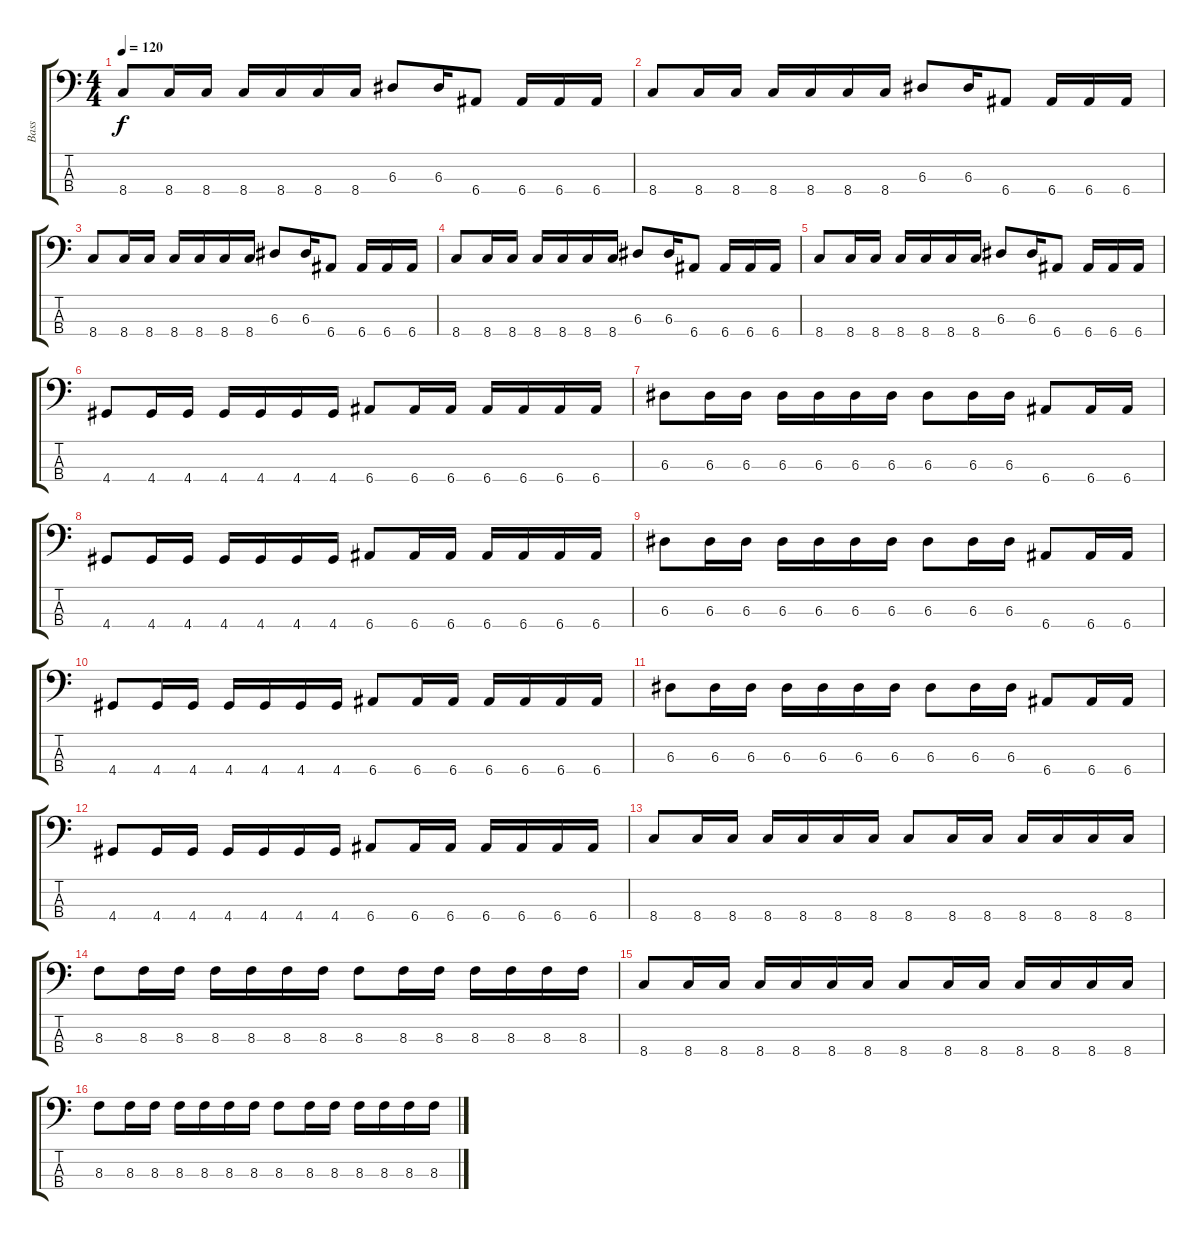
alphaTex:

\track ("Bass" "Bass") {instrument electricbasspick}
\staff {score tabs}
\tuning (G2 D2 A1 E1) {hide}
\ts (4 4)
\tempo 120
\clef f4
\ks c
8.4.8{dy f} 8.4.16 8.4.16 8.4.16 8.4.16 8.4.16 8.4.16 6.3.8 6.3.16 6.4.8 6.4.16 6.4.16 6.4.16 |
8.4.8 8.4.16 8.4.16 8.4.16 8.4.16 8.4.16 8.4.16 6.3.8 6.3.16 6.4.8 6.4.16 6.4.16 6.4.16 |
8.4.8 8.4.16 8.4.16 8.4.16 8.4.16 8.4.16 8.4.16 6.3.8 6.3.16 6.4.8 6.4.16 6.4.16 6.4.16 |
8.4.8 8.4.16 8.4.16 8.4.16 8.4.16 8.4.16 8.4.16 6.3.8 6.3.16 6.4.8 6.4.16 6.4.16 6.4.16 |
8.4.8 8.4.16 8.4.16 8.4.16 8.4.16 8.4.16 8.4.16 6.3.8 6.3.16 6.4.8 6.4.16 6.4.16 6.4.16 |
4.4.8 4.4.16 4.4.16 4.4.16 4.4.16 4.4.16 4.4.16 6.4.8 6.4.16 6.4.16 6.4.16 6.4.16 6.4.16 6.4.16 |
6.3.8 6.3.16 6.3.16 6.3.16 6.3.16 6.3.16 6.3.16 6.3.8 6.3.16 6.3.16 6.4.8 6.4.16 6.4.16 |
4.4.8 4.4.16 4.4.16 4.4.16 4.4.16 4.4.16 4.4.16 6.4.8 6.4.16 6.4.16 6.4.16 6.4.16 6.4.16 6.4.16 |
6.3.8 6.3.16 6.3.16 6.3.16 6.3.16 6.3.16 6.3.16 6.3.8 6.3.16 6.3.16 6.4.8 6.4.16 6.4.16 |
4.4.8 4.4.16 4.4.16 4.4.16 4.4.16 4.4.16 4.4.16 6.4.8 6.4.16 6.4.16 6.4.16 6.4.16 6.4.16 6.4.16 |
6.3.8 6.3.16 6.3.16 6.3.16 6.3.16 6.3.16 6.3.16 6.3.8 6.3.16 6.3.16 6.4.8 6.4.16 6.4.16 |
4.4.8 4.4.16 4.4.16 4.4.16 4.4.16 4.4.16 4.4.16 6.4.8 6.4.16 6.4.16 6.4.16 6.4.16 6.4.16 6.4.16 |
8.4.8 8.4.16 8.4.16 8.4.16 8.4.16 8.4.16 8.4.16 8.4.8 8.4.16 8.4.16 8.4.16 8.4.16 8.4.16 8.4.16 |
8.3.8 8.3.16 8.3.16 8.3.16 8.3.16 8.3.16 8.3.16 8.3.8 8.3.16 8.3.16 8.3.16 8.3.16 8.3.16 8.3.16 |
8.4.8 8.4.16 8.4.16 8.4.16 8.4.16 8.4.16 8.4.16 8.4.8 8.4.16 8.4.16 8.4.16 8.4.16 8.4.16 8.4.16 |
8.3.8 8.3.16 8.3.16 8.3.16 8.3.16 8.3.16 8.3.16 8.3.8 8.3.16 8.3.16 8.3.16 8.3.16 8.3.16 8.3.16
